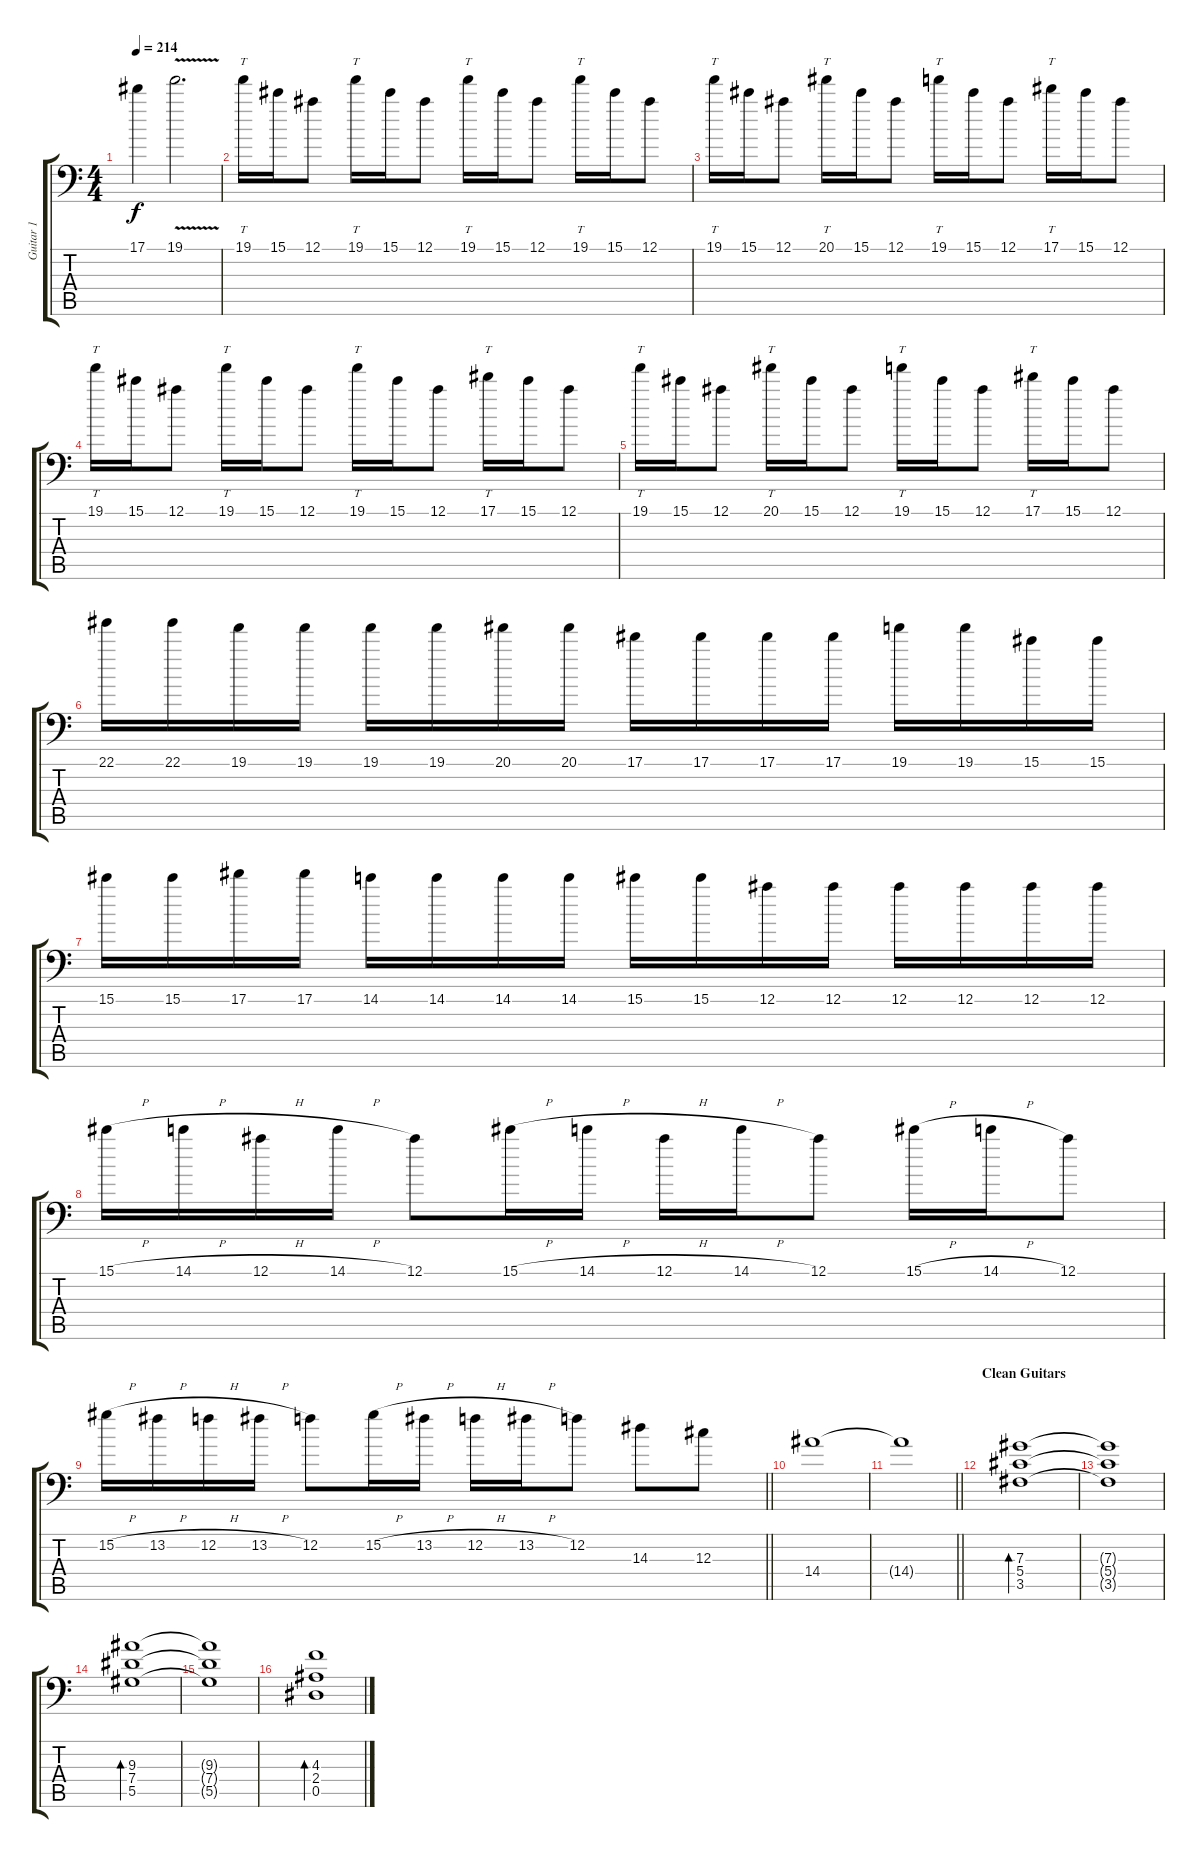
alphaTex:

\track ("Guitar 1" "Guitar 1") {instrument distortionguitar}
\staff {score tabs}
\tuning (Bb3 F3 Db3 Ab2 Eb2 Bb1) {hide}
\ts (4 4)
\tempo 214
\clef f4
\ks c
17.1{t}.4{dy f} 19.1{v}.2{d} |
19.1.16{tt} 15.1.16 12.1.8 19.1.16{tt} 15.1.16 12.1.8 19.1.16{tt} 15.1.16 12.1.8 19.1.16{tt} 15.1.16 12.1.8 |
19.1.16{tt} 15.1.16 12.1.8 20.1.16{tt} 15.1.16 12.1.8 19.1.16{tt} 15.1.16 12.1.8 17.1.16{tt} 15.1.16 12.1.8 |
19.1.16{tt} 15.1.16 12.1.8 19.1.16{tt} 15.1.16 12.1.8 19.1.16{tt} 15.1.16 12.1.8 17.1.16{tt} 15.1.16 12.1.8 |
19.1.16{tt} 15.1.16 12.1.8 20.1.16{tt} 15.1.16 12.1.8 19.1.16{tt} 15.1.16 12.1.8 17.1.16{tt} 15.1.16 12.1.8 |
22.1.16 22.1.16 19.1.16 19.1.16 19.1.16 19.1.16 20.1.16 20.1.16 17.1.16 17.1.16 17.1.16 17.1.16 19.1.16 19.1.16 15.1.16 15.1.16 |
15.1.16 15.1.16 17.1.16 17.1.16 14.1.16 14.1.16 14.1.16 14.1.16 15.1.16 15.1.16 12.1.16 12.1.16 12.1.16 12.1.16 12.1.16 12.1.16 |
15.1{h}.16 14.1{h}.16 12.1{h}.16 14.1{h}.16 12.1.8 15.1{h}.16 14.1{h}.16 12.1{h}.16 14.1{h}.16 12.1.8 15.1{h}.16 14.1{h}.16 12.1.8 |
\barLineRight lightlight
15.2{h}.16 13.2{h}.16 12.2{h}.16 13.2{h}.16 12.2.8 15.2{h}.16 13.2{h}.16 12.2{h}.16 13.2{h}.16 12.2.8 14.3.8 12.3.8 |
14.4.1{volume 0} |
\barLineRight lightlight
14.4{t}.1 |
\section ("" "Clean Guitars")
(7.3 5.4 3.5).1{bd 30 volume 16 balance 16 instrument electricguitarclean} |
(7.3{t} 5.4{t} 3.5{t}).1 |
(9.3 7.4 5.5).1{bd 30} |
(9.3{t} 7.4{t} 5.5{t}).1 |
(4.3 2.4 0.5).1{bd 30}
